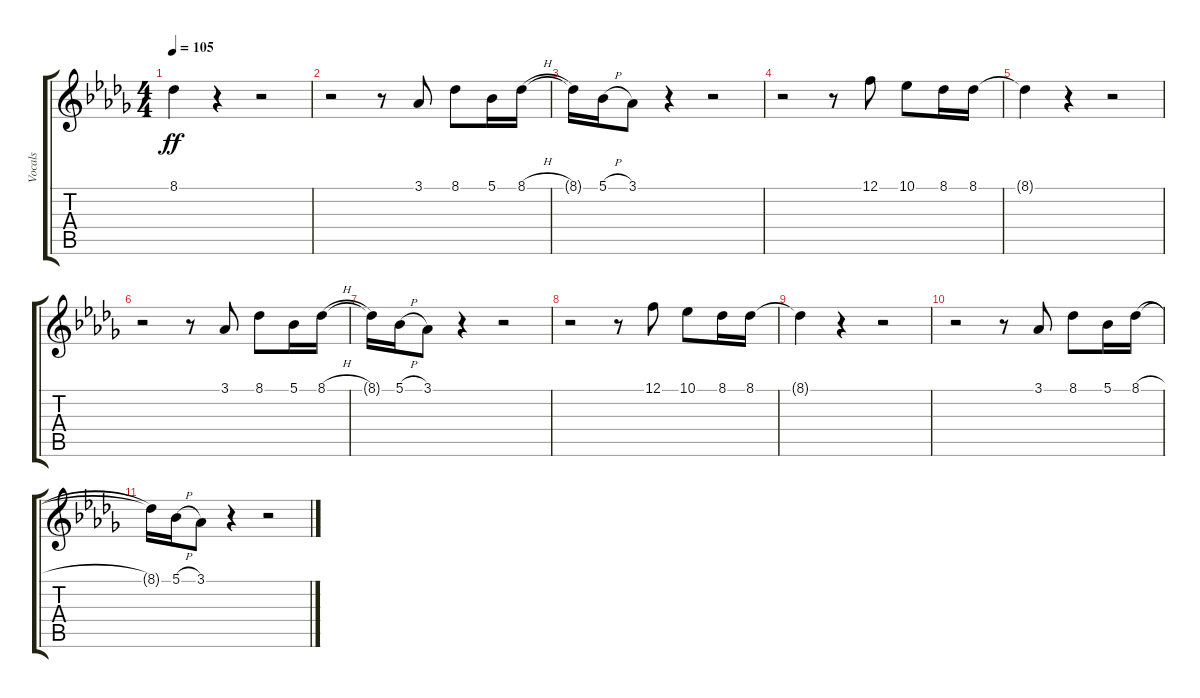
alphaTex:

\track ("Vocals" "Vocals") {instrument altosax}
\staff {score tabs}
\tuning (F4 C4 Ab3 Eb3 Bb2 F2) {hide}
\ts (4 4)
\tempo 105
\clef g2
\ks db
8.1{t}.4{dy ff} r.4 r.2 |
r.2 r.8 3.1.8 8.1.8 5.1.16 8.1{h}.16 |
8.1{t}.16 5.1{h}.16 3.1.8 r.4 r.2 |
r.2 r.8 12.1.8 10.1.8 8.1.16 8.1.16 |
8.1{t}.4 r.4 r.2 |
r.2 r.8 3.1.8 8.1.8 5.1.16 8.1{h}.16 |
8.1{t}.16 5.1{h}.16 3.1.8 r.4 r.2 |
r.2 r.8 12.1.8 10.1.8 8.1.16 8.1.16 |
8.1{t}.4 r.4 r.2 |
r.2 r.8 3.1.8 8.1.8 5.1.16 8.1{h}.16 |
8.1{t}.16 5.1{h}.16 3.1.8 r.4 r.2
